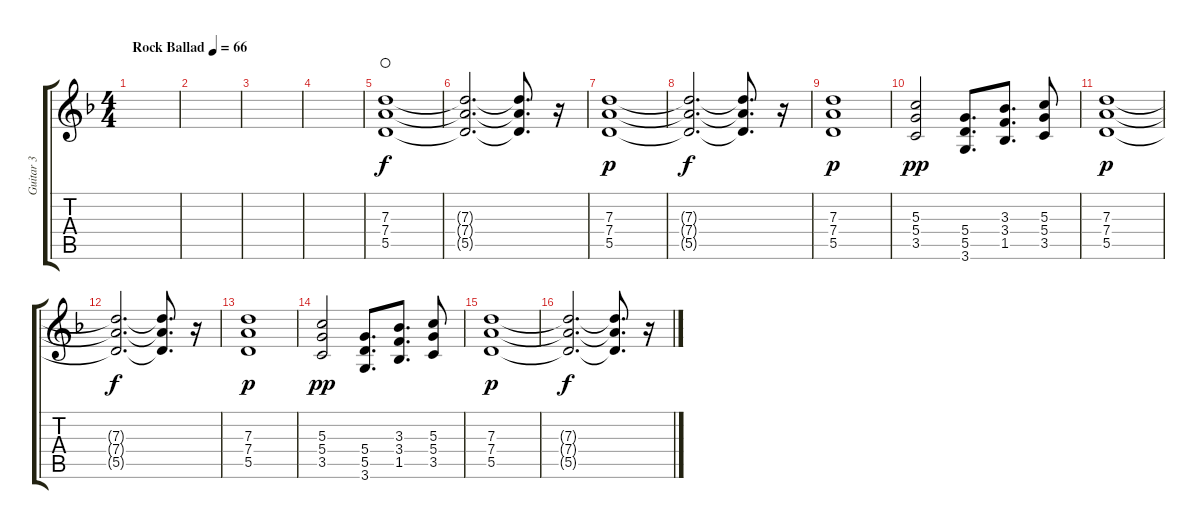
\track ("Guitar 3" "Guitar 3") {instrument distortionguitar}
\staff {score tabs}
\tuning (E4 B3 G3 D3 A2 E2) {hide}
\ts (4 4)
\tempo (66 "Rock Ballad")
\clef g2
\ks dminor
|
|
|
|
(7.3 7.4 5.5).1{waho} |
(7.3{t} 7.4{t} 5.5{t}).2{d dy f} (7.3{t} 7.4{t} 5.5{t}).8{d} r.16 |
(7.3 7.4 5.5).1{dy p} |
(7.3{t} 7.4{t} 5.5{t}).2{d dy f} (7.3{t} 7.4{t} 5.5{t}).8{d} r.16 |
(7.3 7.4 5.5).1{dy p} |
(5.3 5.4 3.5).2{dy pp} (5.4 5.5 3.6).8{d} (3.3 3.4 1.5).8{d} (5.3 5.4 3.5).8 |
(7.3 7.4 5.5).1{dy p} |
(7.3{t} 7.4{t} 5.5{t}).2{d dy f} (7.3{t} 7.4{t} 5.5{t}).8{d} r.16 |
(7.3 7.4 5.5).1{dy p} |
(5.3 5.4 3.5).2{dy pp} (5.4 5.5 3.6).8{d} (3.3 3.4 1.5).8{d} (5.3 5.4 3.5).8 |
(7.3 7.4 5.5).1{dy p} |
(7.3{t} 7.4{t} 5.5{t}).2{d dy f} (7.3{t} 7.4{t} 5.5{t}).8{d} r.16
